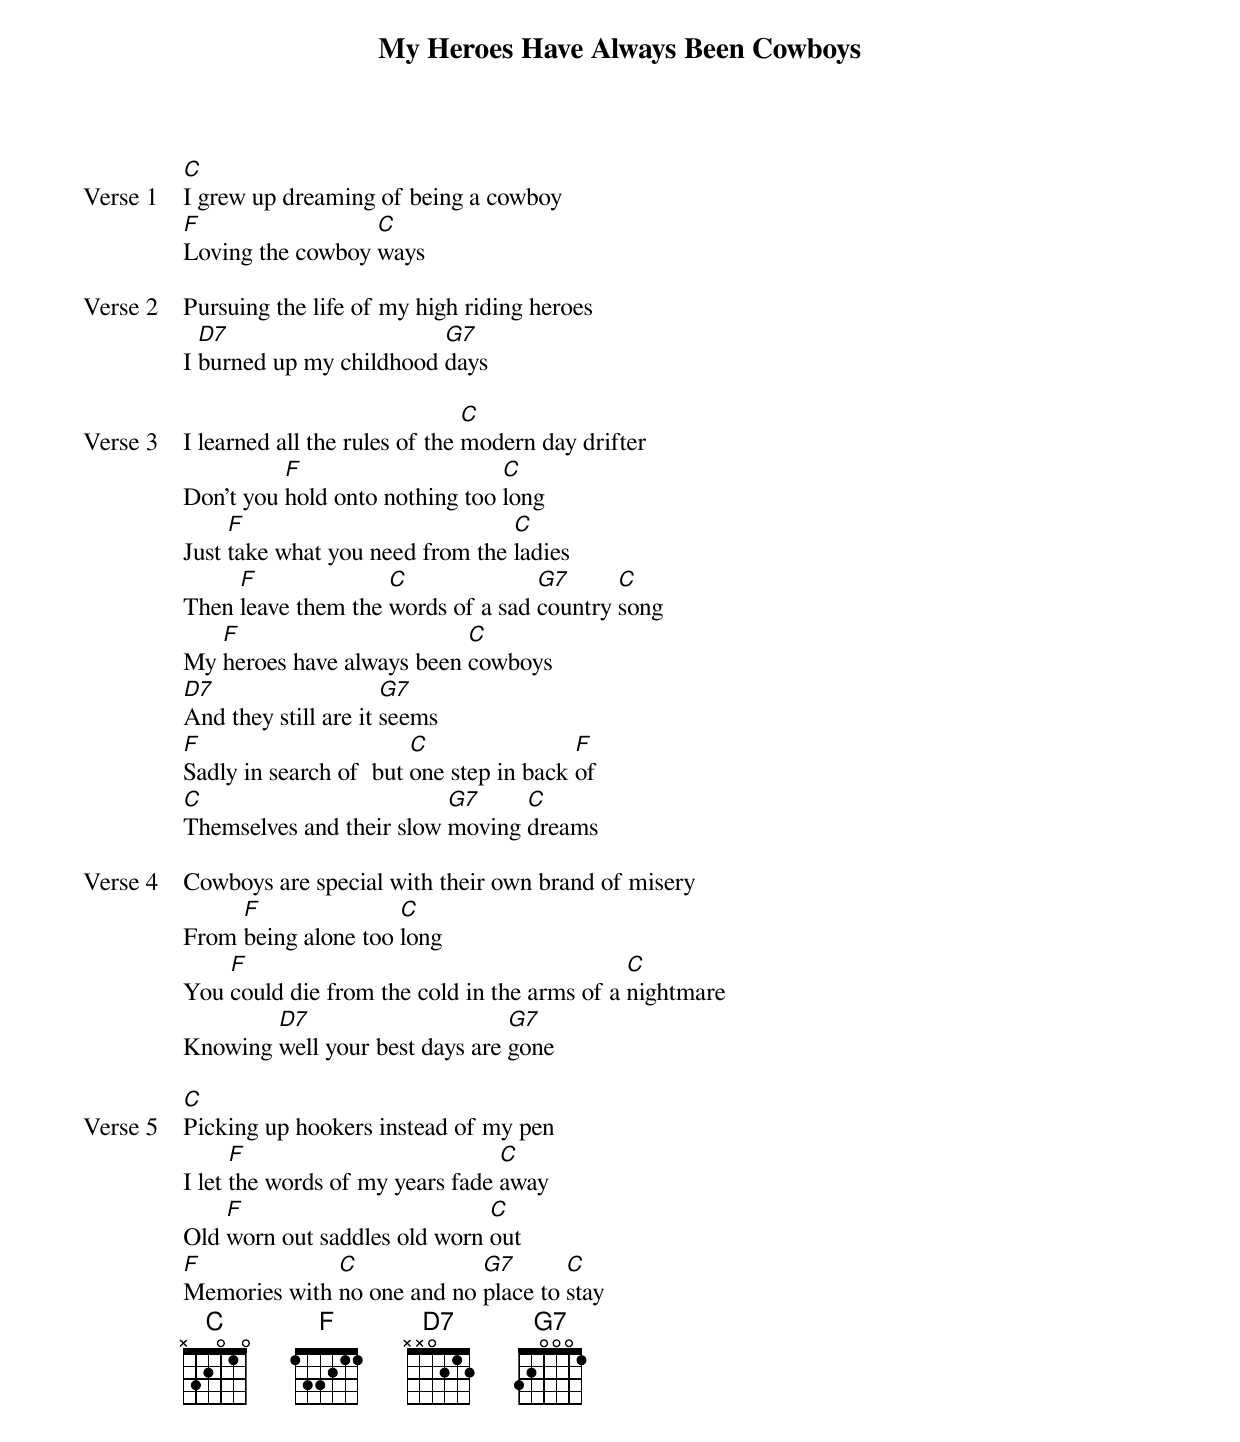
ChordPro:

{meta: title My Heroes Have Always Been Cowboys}
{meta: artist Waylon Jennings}
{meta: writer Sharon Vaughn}

{start_of_verse: Verse 1}
[C]I grew up dreaming of being a cowboy
[F]Loving the cowboy [C]ways
{end_of_verse}

{start_of_verse: Verse 2}
Pursuing the life of my high riding heroes
I [D7]burned up my childhood [G7]days
{end_of_verse}

{start_of_verse: Verse 3}
I learned all the rules of the [C]modern day drifter
Don't you [F]hold onto nothing too [C]long
Just [F]take what you need from the [C]ladies
Then [F]leave them the [C]words of a sad [G7]country [C]song
My [F]heroes have always been [C]cowboys
[D7]And they still are it [G7]seems
[F]Sadly in search of  but [C]one step in back [F]of
[C]Themselves and their slow [G7]moving [C]dreams
{end_of_verse}

{start_of_verse: Verse 4}
Cowboys are special with their own brand of misery
From [F]being alone too [C]long
You [F]could die from the cold in the arms of a [C]nightmare
Knowing [D7]well your best days are [G7]gone
{end_of_verse}

{start_of_verse: Verse 5}
[C]Picking up hookers instead of my pen
I let [F]the words of my years fade [C]away
Old [F]worn out saddles old worn [C]out
[F]Memories with [C]no one and no [G7]place to [C]stay
{end_of_verse}
